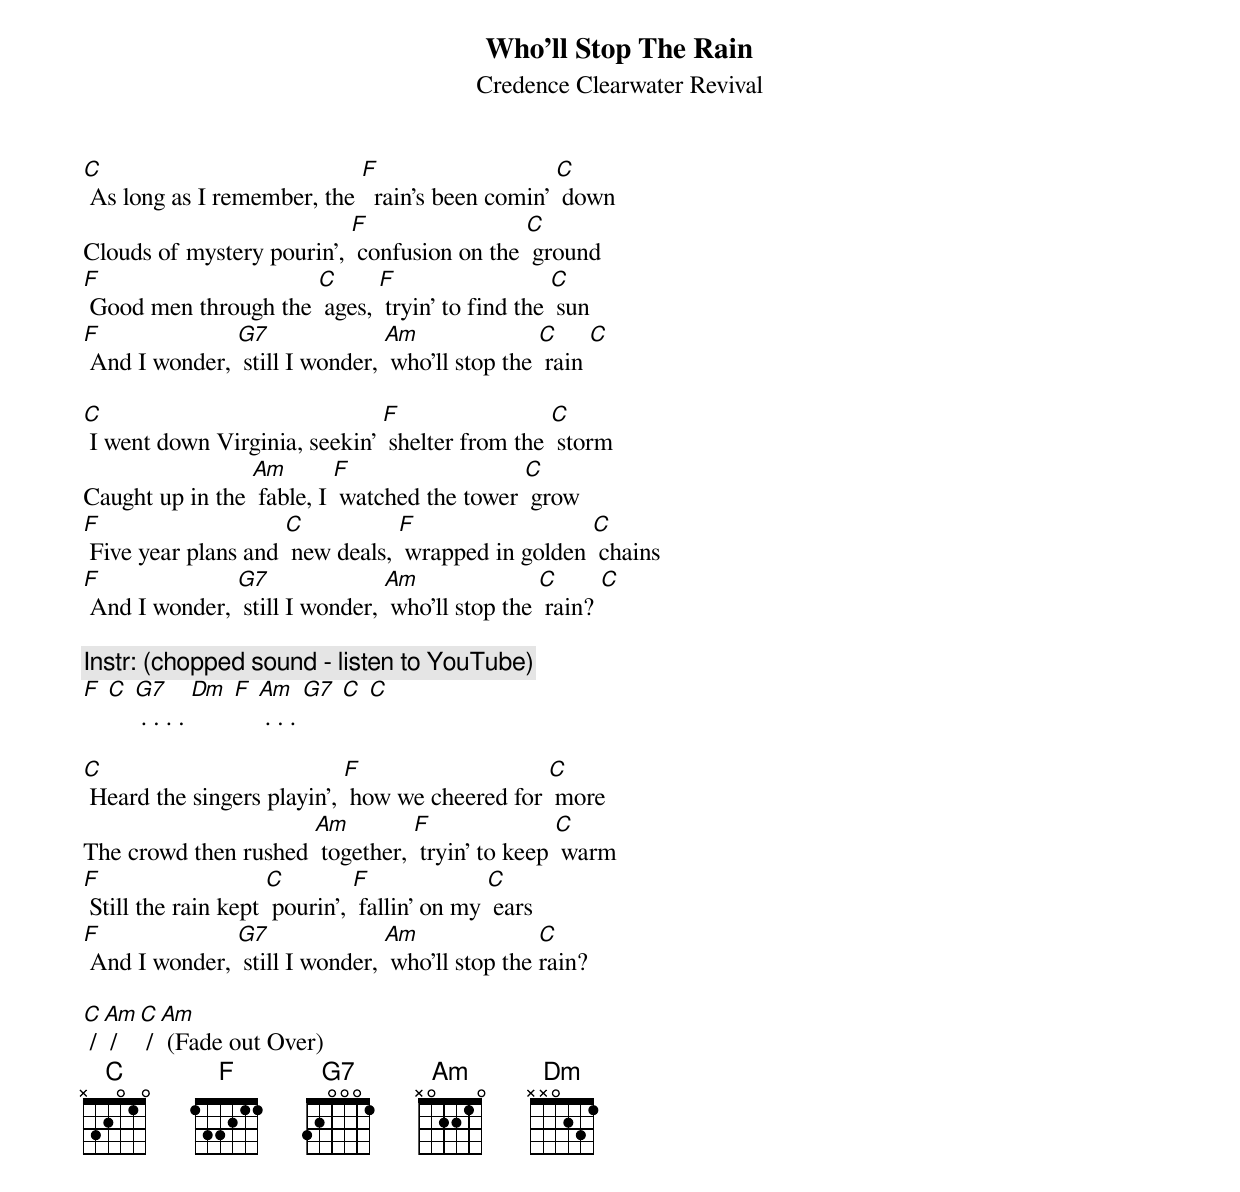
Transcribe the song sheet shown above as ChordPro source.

{t:Who'll Stop The Rain}
{st:Credence Clearwater Revival}
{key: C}

[C] As long as I remember, the [F]  rain's been comin' [C] down
Clouds of mystery pourin', [F] confusion on the [C] ground
[F] Good men through the [C] ages, [F] tryin' to find the [C] sun
[F] And I wonder, [G7] still I wonder, [Am] who'll stop the [C] rain [C]

[C] I went down Virginia, seekin' [F] shelter from the [C] storm
Caught up in the [Am] fable, I [F] watched the tower [C] grow
[F] Five year plans and [C] new deals, [F] wrapped in golden [C] chains
[F] And I wonder, [G7] still I wonder, [Am] who'll stop the [C] rain? [C]

{c: Instr: (chopped sound - listen to YouTube)}
[F] [C] [G7] . . . . [Dm] [F] [Am] . . . [G7] [C] [C]

[C] Heard the singers playin', [F] how we cheered for [C] more
The crowd then rushed [Am] together, [F] tryin' to keep [C] warm
[F] Still the rain kept [C] pourin', [F] fallin' on my [C] ears
[F] And I wonder, [G7] still I wonder, [Am] who'll stop the [C]rain?

[C] / [Am] / [C] / [Am] (Fade out Over)
